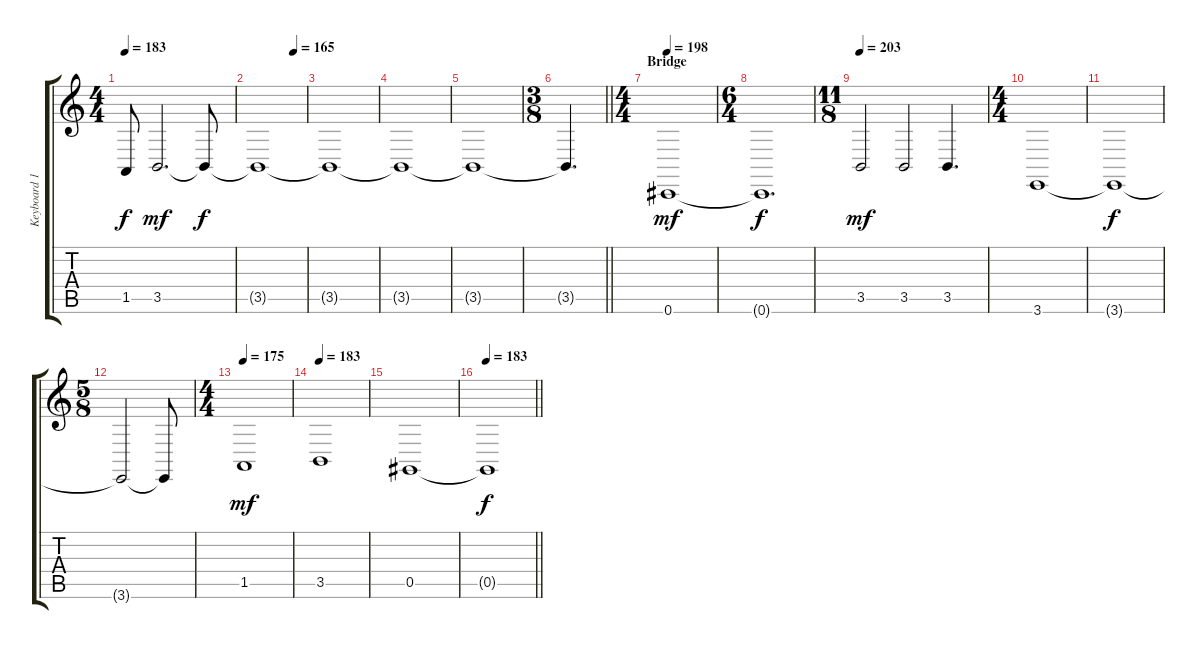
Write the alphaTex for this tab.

\track ("Keyboard 1" "Keyboard 1") {instrument lead2sawtooth}
\staff {score tabs}
\tuning (Eb4 Bb3 Gb3 Db3 Ab2 Db2) {hide}
\ts (4 4)
\tempo 183
\clef g2
\ks c
1.5{t}.8{dy f} 3.5.2{d dy mf} 3.5{t}.8{dy f} |
\tempo (165 0.75)
3.5{t}.1 |
3.5{t}.1 |
3.5{t}.1 |
3.5{t}.1 |
\ts (3 8)
\barLineRight lightlight
3.5{t}.4{d} |
\ts (4 4)
\section ("" "Bridge")
\tempo 198
0.6.1{dy mf} |
\ts (6 4)
0.6{t}.1{d dy f} |
\ts (11 8)
\tempo 203
3.5.2{dy mf} 3.5.2 3.5.4{d} |
\ts (4 4)
3.6.1 |
3.6{t}.1{dy f} |
\ts (5 8)
3.6{t}.2 3.6{t}.8 |
\ts (4 4)
\tempo 175
1.5.1{dy mf} |
\tempo 183
3.5.1 |
0.5.1 |
\tempo 183
\barLineRight lightlight
0.5{t}.1{dy f}
